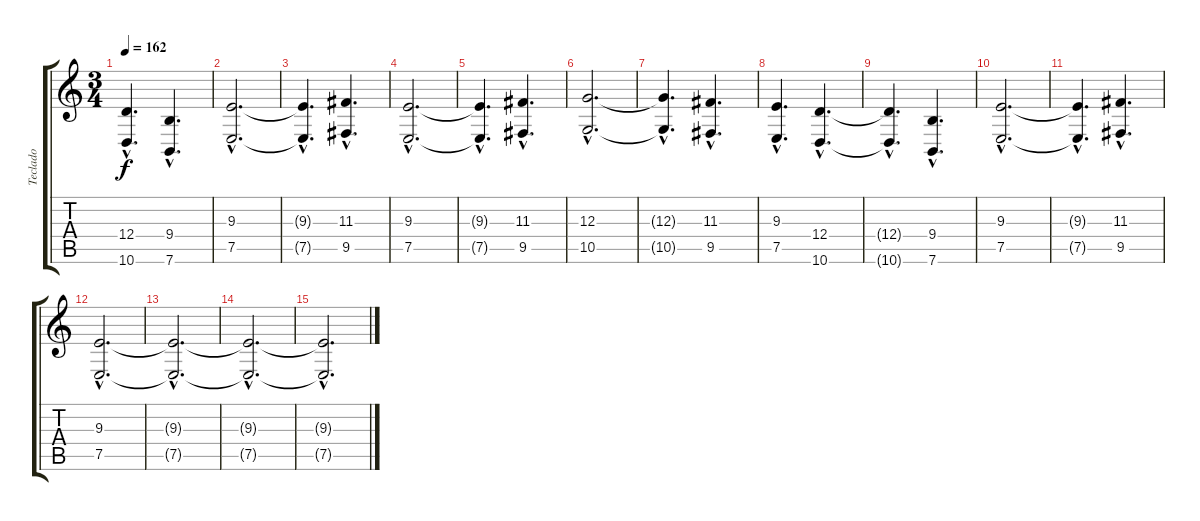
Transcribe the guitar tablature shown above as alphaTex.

\track ("Teclado" "Teclado") {instrument stringensemble2}
\staff {score tabs}
\tuning (E4 B3 G3 D3 A2 E2) {hide}
\ts (3 4)
\tempo 162
\clef g2
\ks c
(12.4{hac t} 10.6{hac t}).4{d dy f} (9.4{hac} 7.6{hac}).4{d} |
(9.3{hac} 7.5{hac}).2{d} |
(9.3{hac t} 7.5{hac t}).4{d} (11.3{hac} 9.5{hac}).4{d} |
(9.3{hac} 7.5{hac}).2{d} |
(9.3{hac t} 7.5{hac t}).4{d} (11.3{hac} 9.5{hac}).4{d} |
(12.3{hac} 10.5{hac}).2{d} |
(12.3{hac t} 10.5{hac t}).4{d} (11.3{hac} 9.5{hac}).4{d} |
(9.3{hac} 7.5{hac}).4{d} (12.4{hac} 10.6{hac}).4{d} |
(12.4{hac t} 10.6{hac t}).4{d} (9.4{hac} 7.6{hac}).4{d} |
(9.3{hac} 7.5{hac}).2{d} |
(9.3{hac t} 7.5{hac t}).4{d} (11.3{hac} 9.5{hac}).4{d} |
(9.3{hac} 7.5{hac}).2{d volume 0} |
(9.3{hac t} 7.5{hac t}).2{d} |
(9.3{hac t} 7.5{hac t}).2{d} |
(9.3{hac t} 7.5{hac t}).2{d}
